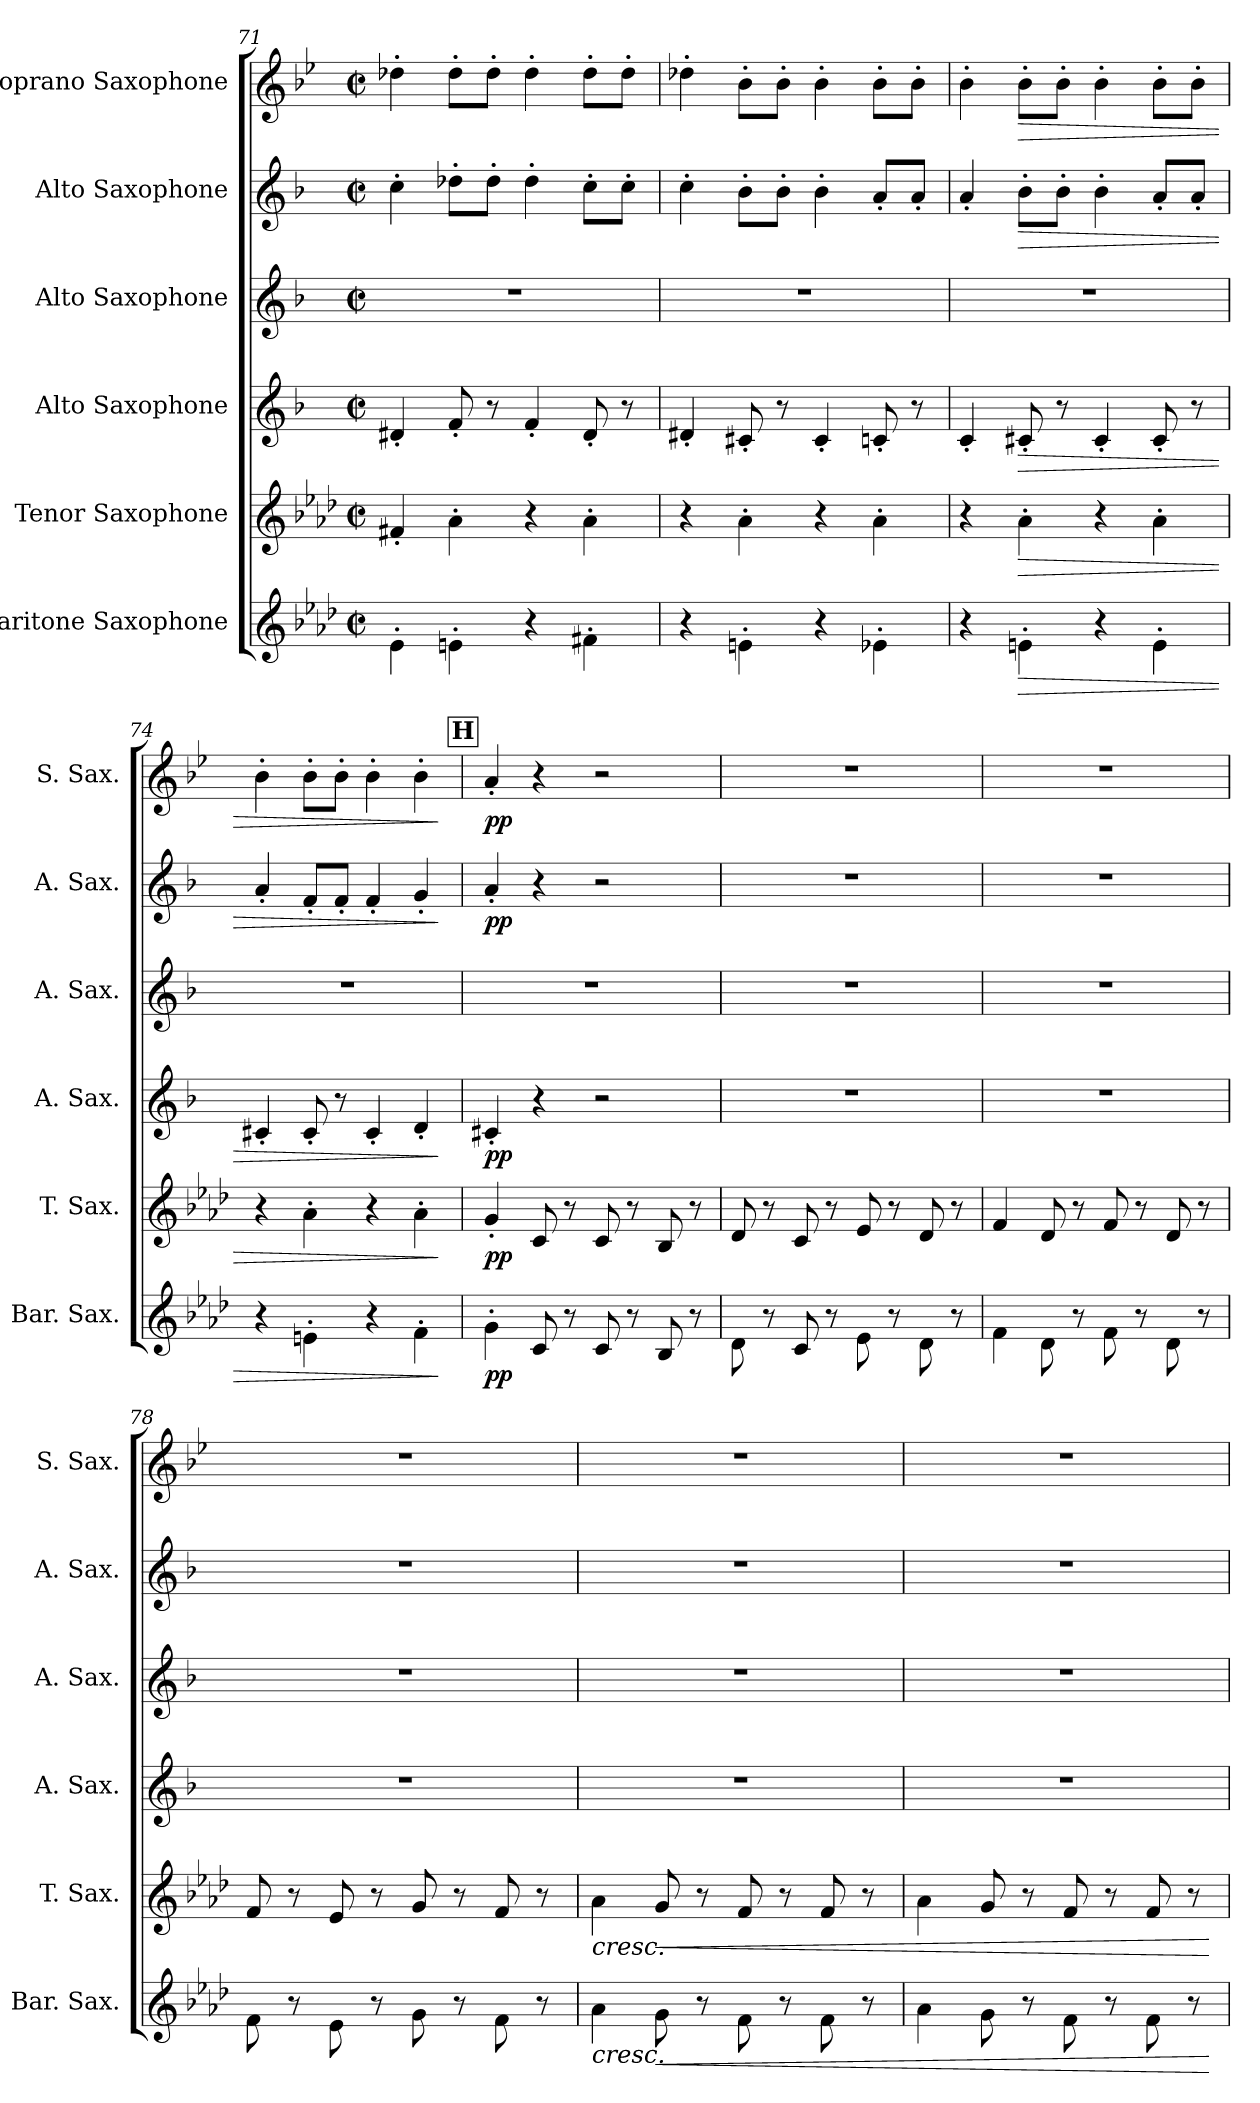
**kern	**dynam	**kern	**dynam	**kern	**dynam	**kern	**kern	**dynam	**kern	**dynam
*part6	*part6	*part5	*part5	*part4	*part4	*part3	*part2	*part2	*part1	*part1
*staff6	*staff6	*staff5	*staff5	*staff4	*staff4	*staff3	*staff2	*staff2	*staff1	*staff1
*I"Baritone Saxophone	*	*I"Tenor Saxophone	*	*I"Alto Saxophone	*	*I"Alto Saxophone	*I"Alto Saxophone	*	*I"Soprano Saxophone	*
*I'Bar. Sax.	*	*I'T. Sax.	*	*I'A. Sax.	*	*I'A. Sax.	*I'A. Sax.	*	*I'S. Sax.	*
*clefG2	*	*clefG2	*	*clefG2	*	*clefG2	*clefG2	*	*clefG2	*
*ITrd12c21	*	*ITrd8c14	*	*ITrd5c9	*	*ITrd5c9	*ITrd5c9	*	*ITrd1c2	*
*k[b-e-a-d-]	*	*k[b-e-a-d-]	*	*k[b-e-a-d-]	*	*k[b-e-a-d-]	*k[b-e-a-d-]	*	*k[b-e-a-d-]	*
*M2/2	*	*M2/2	*	*M2/2	*	*M2/2	*M2/2	*	*M2/2	*
*met(c|)	*	*met(c|)	*	*met(c|)	*	*met(c|)	*met(c|)	*	*met(c|)	*
=71	=71	=71	=71	=71	=71	=71	=71	=71	=71	=71
4E-'\	.	4F#X'/	.	4F#X'/	.	1r	4e-'\	.	4cc-X'\	.
4En'\	.	4A-'\	.	8A-'/	.	.	8f-X'\L	.	8cc-'\L	.
.	.	.	.	8r	.	.	8f-'\J	.	8cc-'\J	.
4r	.	4r	.	4A-'/	.	.	4f-'\	.	4cc-'\	.
4F#X'\	.	4A-'\	.	8F#'/	.	.	8e-'\L	.	8cc-'\L	.
.	.	.	.	8r	.	.	8e-'\J	.	8cc-'\J	.
=72	=72	=72	=72	=72	=72	=72	=72	=72	=72	=72
4r	.	4r	.	4F#X'/	.	1r	4e-'\	.	4cc-X'\	.
4En'\	.	4A-'\	.	8En'/	.	.	8d-'\L	.	8a-'\L	.
.	.	.	.	8r	.	.	8d-'\J	.	8a-'\J	.
4r	.	4r	.	4E'/	.	.	4d-'\	.	4a-'\	.
4E-X'\	.	4A-'\	.	8E-X'/	.	.	8c'/L	.	8a-'\L	.
.	.	.	.	8r	.	.	8c'/J	.	8a-'\J	.
=73	=73	=73	=73	=73	=73	=73	=73	=73	=73	=73
4r	.	4r	.	4E-'/	.	1r	4c'/	.	4a-'\	.
!	!LO:HP:b	!	!LO:HP:b	!	!LO:HP:b	!	!	!LO:HP:b	!	!LO:HP:b
4En'\	>	4A-'\	>	8En'/	>	.	8d-'\L	>	8a-'\L	>
.	.	.	.	8r	.	.	8d-'\J	.	8a-'\J	.
4r	.	4r	.	4E'/	.	.	4d-'\	.	4a-'\	.
4E'\	.	4A-'\	.	8E'/	.	.	8c'/L	.	8a-'\L	.
.	.	.	.	8r	.	.	8c'/J	.	8a-'\J	.
=74	=74	=74	=74	=74	=74	=74	=74	=74	=74	=74
4r	.	4r	.	4En'/	.	1r	4c'/	.	4a-'\	.
4En'\	.	4A-'\	.	8E'/	.	.	8A-'/L	.	8a-'\L	.
.	.	.	.	8r	.	.	8A-'/J	.	8a-'\J	.
4r	.	4r	.	4E'/	.	.	4A-'/	.	4a-'\	.
4F'\	.	4A-'\	.	4F'/	.	.	4B-'/	.	4a-'\	.
.	]	.	]	.	]	.	.	]	.	]
!!LO:LB:g=z
!!LO:REH:place=s1:a:B:fs=14:t=H
=75	=75	=75	=75	=75	=75	=75	=75	=75	=75	=75
!	!LO:DY:b	!	!LO:DY:b	!	!LO:DY:b	!	!	!LO:DY:b	!	!LO:DY:b
4G'\	pp	4G'/	pp	4En'/	pp	1r	4c'/	pp	4g'/	pp
8C/	.	8C/	.	4r	.	.	4r	.	4r	.
8r	.	8r	.	.	.	.	.	.	.	.
8C/	.	8C/	.	2r	.	.	2r	.	2r	.
8r	.	8r	.	.	.	.	.	.	.	.
8BB-/	.	8BB-/	.	.	.	.	.	.	.	.
8r	.	8r	.	.	.	.	.	.	.	.
=76	=76	=76	=76	=76	=76	=76	=76	=76	=76	=76
8D-\	.	8D-/	.	1r	.	1r	1r	.	1r	.
8r	.	8r	.	.	.	.	.	.	.	.
8C/	.	8C/	.	.	.	.	.	.	.	.
8r	.	8r	.	.	.	.	.	.	.	.
8E-\	.	8E-/	.	.	.	.	.	.	.	.
8r	.	8r	.	.	.	.	.	.	.	.
8D-\	.	8D-/	.	.	.	.	.	.	.	.
8r	.	8r	.	.	.	.	.	.	.	.
=77	=77	=77	=77	=77	=77	=77	=77	=77	=77	=77
4F\	.	4F/	.	1r	.	1r	1r	.	1r	.
8D-\	.	8D-/	.	.	.	.	.	.	.	.
8r	.	8r	.	.	.	.	.	.	.	.
8F\	.	8F/	.	.	.	.	.	.	.	.
8r	.	8r	.	.	.	.	.	.	.	.
8D-\	.	8D-/	.	.	.	.	.	.	.	.
8r	.	8r	.	.	.	.	.	.	.	.
=78	=78	=78	=78	=78	=78	=78	=78	=78	=78	=78
8F\	.	8F/	.	1r	.	1r	1r	.	1r	.
8r	.	8r	.	.	.	.	.	.	.	.
8E-\	.	8E-/	.	.	.	.	.	.	.	.
8r	.	8r	.	.	.	.	.	.	.	.
8G\	.	8G/	.	.	.	.	.	.	.	.
8r	.	8r	.	.	.	.	.	.	.	.
8F\	.	8F/	.	.	.	.	.	.	.	.
8r	.	8r	.	.	.	.	.	.	.	.
!!LO:PB:g=z
=79	=79	=79	=79	=79	=79	=79	=79	=79	=79	=79
!	!LO:HP:b	!	!LO:HP:b	!	!	!	!	!	!	!
4A-\	<	4A-\	<	1r	.	1r	1r	.	1r	.
!	!LO:HP:b	!	!LO:HP:b	!	!	!	!	!	!	!
8G\	<	8G/	<	.	.	.	.	.	.	.
8r	.	8r	.	.	.	.	.	.	.	.
8F\	.	8F/	.	.	.	.	.	.	.	.
8r	.	8r	.	.	.	.	.	.	.	.
8F\	.	8F/	.	.	.	.	.	.	.	.
8r	.	8r	.	.	.	.	.	.	.	.
=80	=80	=80	=80	=80	=80	=80	=80	=80	=80	=80
4A-\	.	4A-\	.	1r	.	1r	1r	.	1r	.
8G\	.	8G/	.	.	.	.	.	.	.	.
8r	.	8r	.	.	.	.	.	.	.	.
8F\	.	8F/	.	.	.	.	.	.	.	.
8r	.	8r	.	.	.	.	.	.	.	.
8F\	.	8F/	.	.	.	.	.	.	.	.
8r	.	8r	.	.	.	.	.	.	.	.
.	[ [	.	[ [	.	.	.	.	.	.	.
=	=	=	=	=	=	=	=	=	=	=
*-	*-	*-	*-	*-	*-	*-	*-	*-	*-	*-
